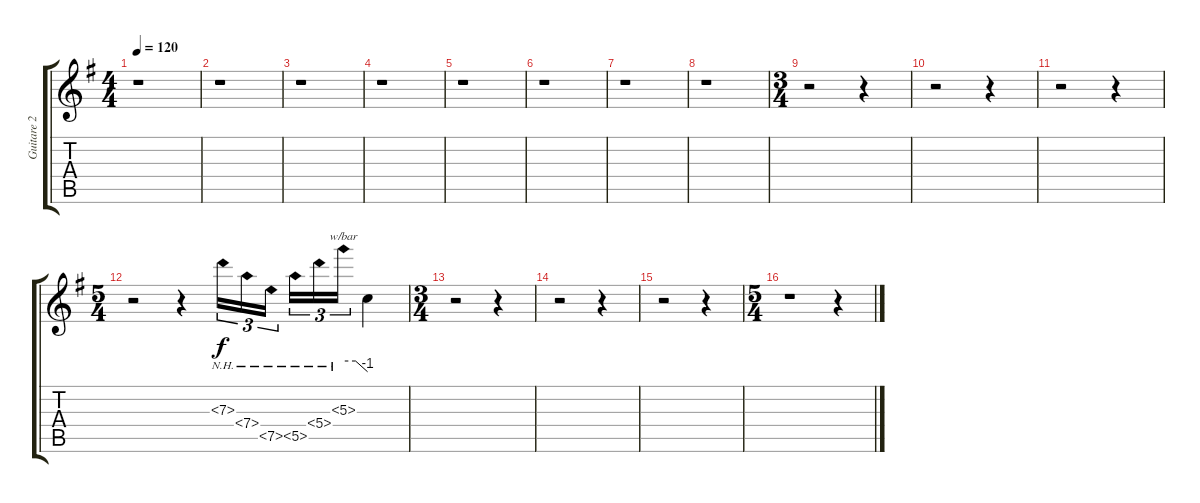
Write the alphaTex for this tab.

\track ("Guitare 2" "Guitare 2") {instrument distortionguitar}
\staff {score tabs}
\tuning (E4 B3 G3 D3 A2 E2) {hide}
\ts (4 4)
\tempo 120
\clef g2
\ks g
r.1{dy f instrument distortionguitar} |
r.1 |
r.1 |
r.1 |
r.1 |
r.1 |
r.1 |
r.1 |
\ts (3 4)
r.2 r.4 |
r.2 r.4 |
r.2 r.4 |
\ts (5 4)
r.2 r.4 7.3{nh}.16{tu (3 2)} 7.4{nh}.16{tu (3 2)} 7.5{nh}.16{tu (3 2)} 5.5{nh}.16{tu (3 2)} 5.4{nh}.16{tu (3 2)} 5.3{nh}.16{tu (3 2) tbe (custom default 0 0 30 0 60 -4)} 5.3{t}.4 |
\ts (3 4)
r.2 r.4 |
r.2 r.4 |
r.2 r.4 |
\ts (5 4)
r.1 r.4
